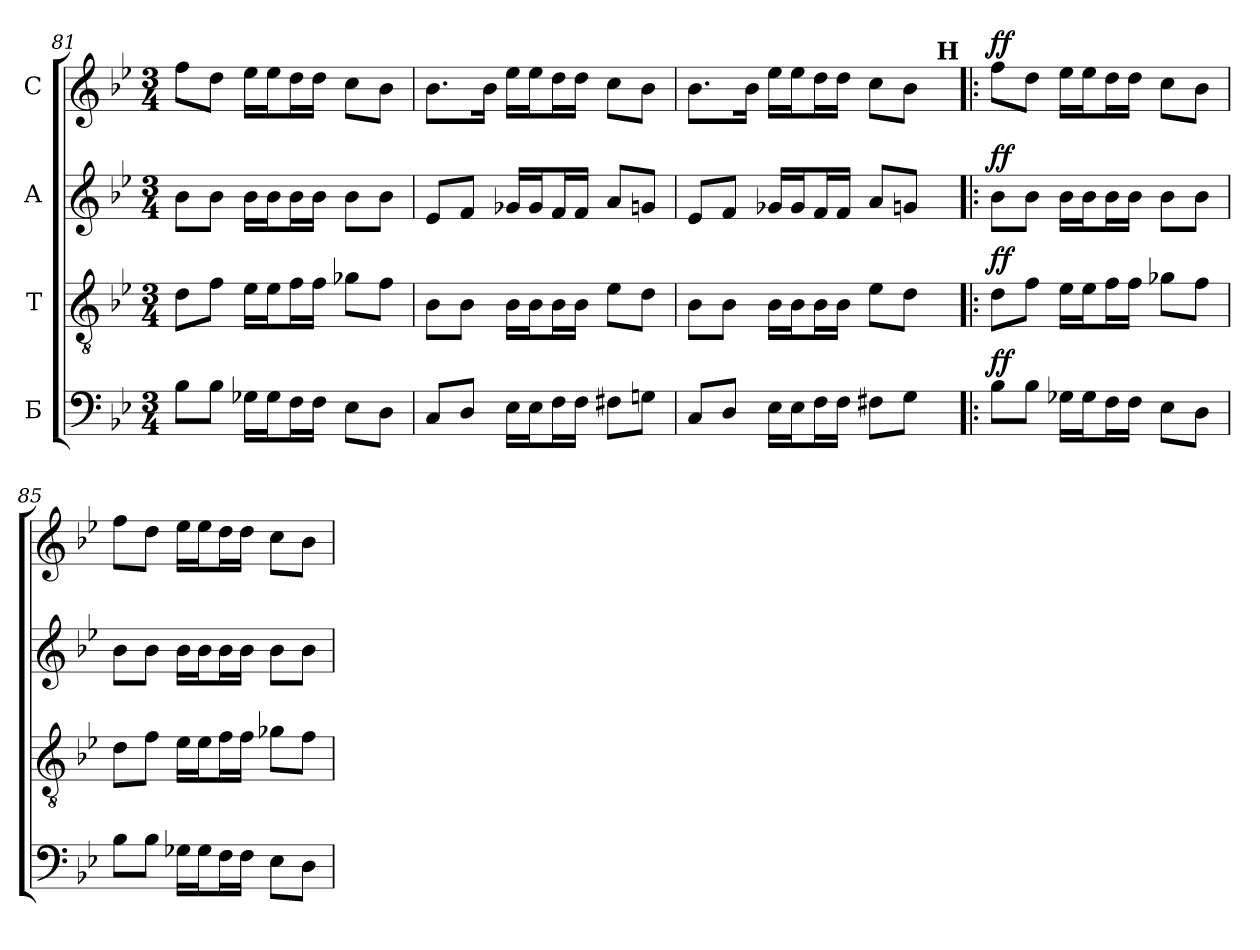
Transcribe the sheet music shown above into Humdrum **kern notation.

**kern	**dynam	**kern	**dynam	**kern	**dynam	**kern	**dynam
*part4	*part4	*part3	*part3	*part2	*part2	*part1	*part1
*staff4	*staff4	*staff3	*staff3	*staff2	*staff2	*staff1	*staff1
*I"Б	*	*I"Т	*	*I"А	*	*I"С	*
!!LO:LB:g=z
*clefF4	*	*clefGv2	*	*clefG2	*	*clefG2	*
*k[b-e-]	*	*k[b-e-]	*	*k[b-e-]	*	*k[b-e-]	*
*B-:	*	*B-:	*	*B-:	*	*B-:	*
*M3/4	*	*M3/4	*	*M3/4	*	*M3/4	*
=81	=81	=81	=81	=81	=81	=81	=81
8B-\L	.	8d\L	.	8b-\L	.	8ff\L	.
8B-\J	.	8f\J	.	8b-\J	.	8dd\J	.
16G-X\LL	.	16e-\LL	.	16b-\LL	.	16ee-\LL	.
16G-\J	.	16e-\J	.	16b-\J	.	16ee-\J	.
16F\L	.	16f\L	.	16b-\L	.	16dd\L	.
16F\JJ	.	16f\JJ	.	16b-\JJ	.	16dd\JJ	.
8E-\L	.	8g-X\L	.	8b-\L	.	8cc\L	.
8D\J	.	8f\J	.	8b-\J	.	8b-\J	.
=82	=82	=82	=82	=82	=82	=82	=82
8C/L	.	8B-\L	.	8e-/L	.	8.b-\L	.
8D/J	.	8B-\J	.	8f/J	.	.	.
.	.	.	.	.	.	16b-\Jk	.
16E-\LL	.	16B-\LL	.	16g-X/LL	.	16ee-\LL	.
16E-\J	.	16B-\J	.	16g-/J	.	16ee-\J	.
16F\L	.	16B-\L	.	16f/L	.	16dd\L	.
16F\JJ	.	16B-\JJ	.	16f/JJ	.	16dd\JJ	.
8F#X\L	.	8e-\L	.	8a/L	.	8cc\L	.
8Gn\J	.	8d\J	.	8gn/J	.	8b-\J	.
!!LO:LB:g=z
=83	=83	=83	=83	=83	=83	=83	=83
*	*	*	*	*	*	*^	*
8C/L	.	8B-\L	.	8e-/L	.	8.b-\L	2ryy	.
8D/J	.	8B-\J	.	8f/J	.	.	.	.
.	.	.	.	.	.	16b-\Jk	.	.
16E-\LL	.	16B-\LL	.	16g-X/LL	.	16ee-\LL	.	.
16E-\J	.	16B-\J	.	16g-/J	.	16ee-\J	.	.
16F\L	.	16B-\L	.	16f/L	.	16dd\L	.	.
16F\JJ	.	16B-\JJ	.	16f/JJ	.	16dd\JJ	.	.
8F#X\L	.	8e-\L	.	8a/L	.	8cc\L	8ryy	.
8G\J	.	8d\J	.	8gn/J	.	8b-\J	16ryy	.
.	.	.	.	.	.	.	64ryy	.
!	!	!	!	!	!	!	!LO:TX:a:B:t=H	!
.	.	.	.	.	.	.	32.ryy	.
=84!|:	=84!|:	=84!|:	=84!|:	=84!|:	=84!|:	=84!|:	=84!|:	=84!|:
!	!LO:DY:a	!	!LO:DY:a	!	!LO:DY:a	!	!	!LO:DY:a
*	*	*	*	*	*	*v	*v	*
8B-\L	ff	8d\L	ff	8b-\L	ff	8ff\L	ff
8B-\J	.	8f\J	.	8b-\J	.	8dd\J	.
16G-X\LL	.	16e-\LL	.	16b-\LL	.	16ee-\LL	.
16G-\J	.	16e-\J	.	16b-\J	.	16ee-\J	.
16F\L	.	16f\L	.	16b-\L	.	16dd\L	.
16F\JJ	.	16f\JJ	.	16b-\JJ	.	16dd\JJ	.
8E-\L	.	8g-X\L	.	8b-\L	.	8cc\L	.
8D\J	.	8f\J	.	8b-\J	.	8b-\J	.
!!LO:PB:g=z
=85	=85	=85	=85	=85	=85	=85	=85
8B-\L	.	8d\L	.	8b-\L	.	8ff\L	.
8B-\J	.	8f\J	.	8b-\J	.	8dd\J	.
16G-X\LL	.	16e-\LL	.	16b-\LL	.	16ee-\LL	.
16G-\J	.	16e-\J	.	16b-\J	.	16ee-\J	.
16F\L	.	16f\L	.	16b-\L	.	16dd\L	.
16F\JJ	.	16f\JJ	.	16b-\JJ	.	16dd\JJ	.
8E-\L	.	8g-X\L	.	8b-\L	.	8cc\L	.
8D\J	.	8f\J	.	8b-\J	.	8b-\J	.
=	=	=	=	=	=	=	=
*-	*-	*-	*-	*-	*-	*-	*-
